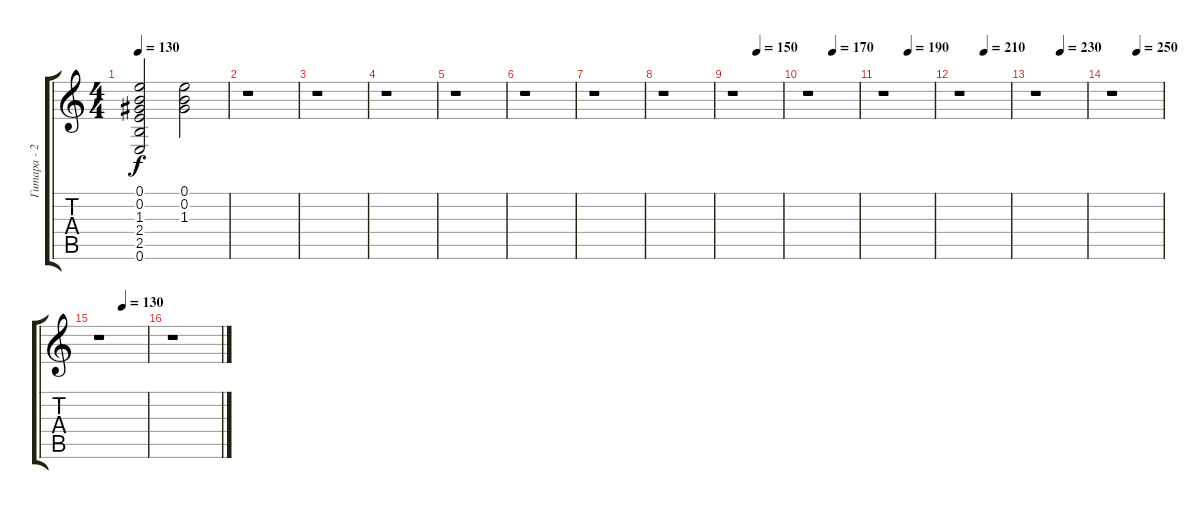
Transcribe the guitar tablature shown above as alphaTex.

\track ("Гитара - 2" "Гитара - 2") {instrument electricguitarclean}
\staff {score tabs}
\tuning (E4 B3 G3 D3 A2 E2) {hide}
\ts (4 4)
\tempo 130
\clef g2
\ks c
(0.1 0.2 1.3 2.4 2.5 0.6).2{dy f} (0.1 0.2 1.3).2 |
r.1 |
r.1 |
r.1 |
r.1 |
r.1 |
r.1 |
r.1 |
\tempo (150 0.5)
r.1 |
\tempo (170 0.5)
r.1 |
\tempo (190 0.5)
r.1 |
\tempo (210 0.5)
r.1 |
\tempo (230 0.5)
r.1 |
\tempo (250 0.5)
r.1 |
\tempo (130 0.5)
r.1 |
r.1
